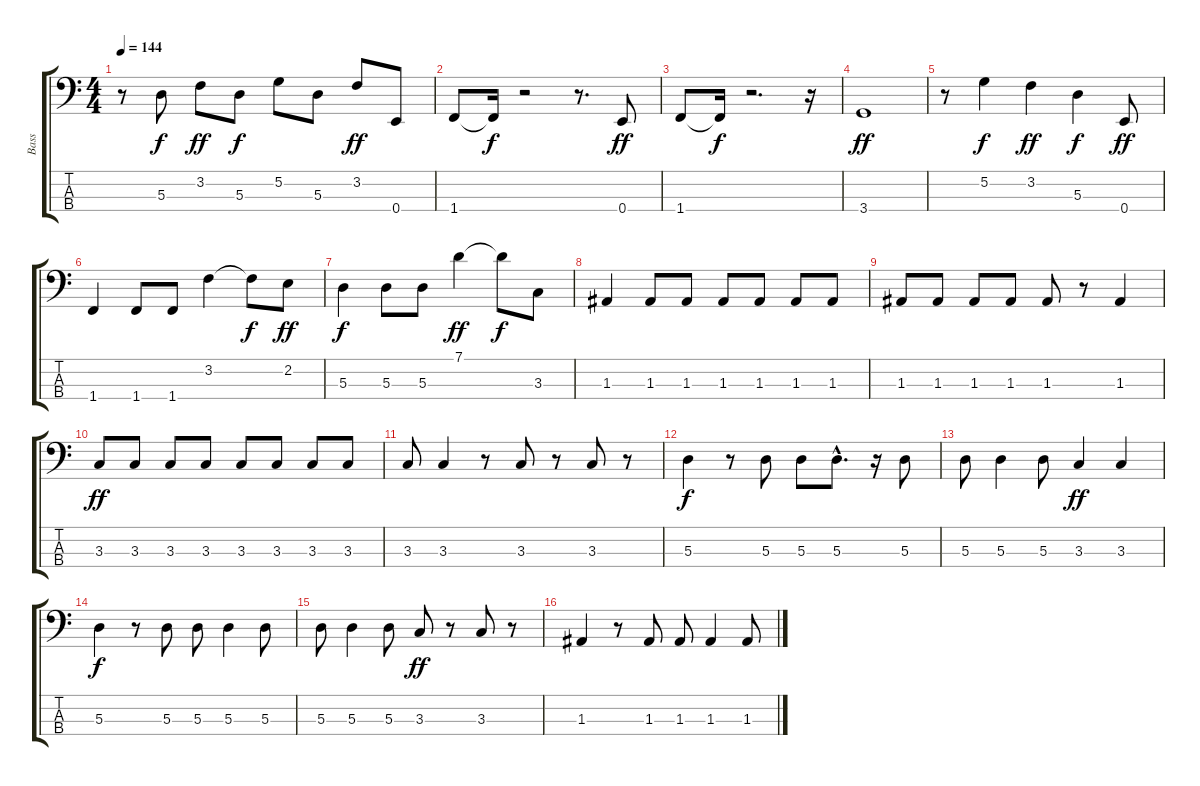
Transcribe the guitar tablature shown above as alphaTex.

\track ("Bass" "Bass") {instrument electricbassfinger}
\staff {score tabs}
\tuning (G2 D2 A1 E1) {hide}
\ts (4 4)
\tempo 144
\clef f4
\ks c
r.8{dy ff} 5.3.8{dy f} 3.2.8{dy ff} 5.3.8{dy f} 5.2.8 5.3.8 3.2.8{dy ff} 0.4.8 |
1.4.8 1.4{t}.16{dy f} r.2 r.8{d} 0.4.8{dy ff} |
1.4.8 1.4{t}.16{dy f} r.2{d} r.16 |
3.4.1{dy ff} |
r.8 5.2.4{dy f} 3.2.4{dy ff} 5.3.4{dy f} 0.4.8{dy ff} |
1.4.4 1.4.8 1.4.8 3.2.4 3.2{t}.8{dy f} 2.2.8{dy ff} |
5.3.4{dy f} 5.3.8 5.3.8 7.1.4{dy ff} 7.1{t}.8{dy f} 3.3.8 |
1.3.4 1.3.8 1.3.8 1.3.8 1.3.8 1.3.8 1.3.8 |
1.3.8 1.3.8 1.3.8 1.3.8 1.3.8 r.8 1.3.4 |
3.3.8{dy ff} 3.3.8 3.3.8 3.3.8 3.3.8 3.3.8 3.3.8 3.3.8 |
3.3.8 3.3.4 r.8 3.3.8 r.8 3.3.8 r.8 |
5.3.4{dy f} r.8 5.3.8 5.3.8 5.3{hac}.8{d} r.16 5.3.8 |
5.3.8 5.3.4 5.3.8 3.3.4{dy ff} 3.3.4 |
5.3.4{dy f} r.8 5.3.8 5.3.8 5.3.4 5.3.8 |
5.3.8 5.3.4 5.3.8 3.3.8{dy ff} r.8 3.3.8 r.8 |
1.3.4 r.8 1.3.8 1.3.8 1.3.4 1.3.8
